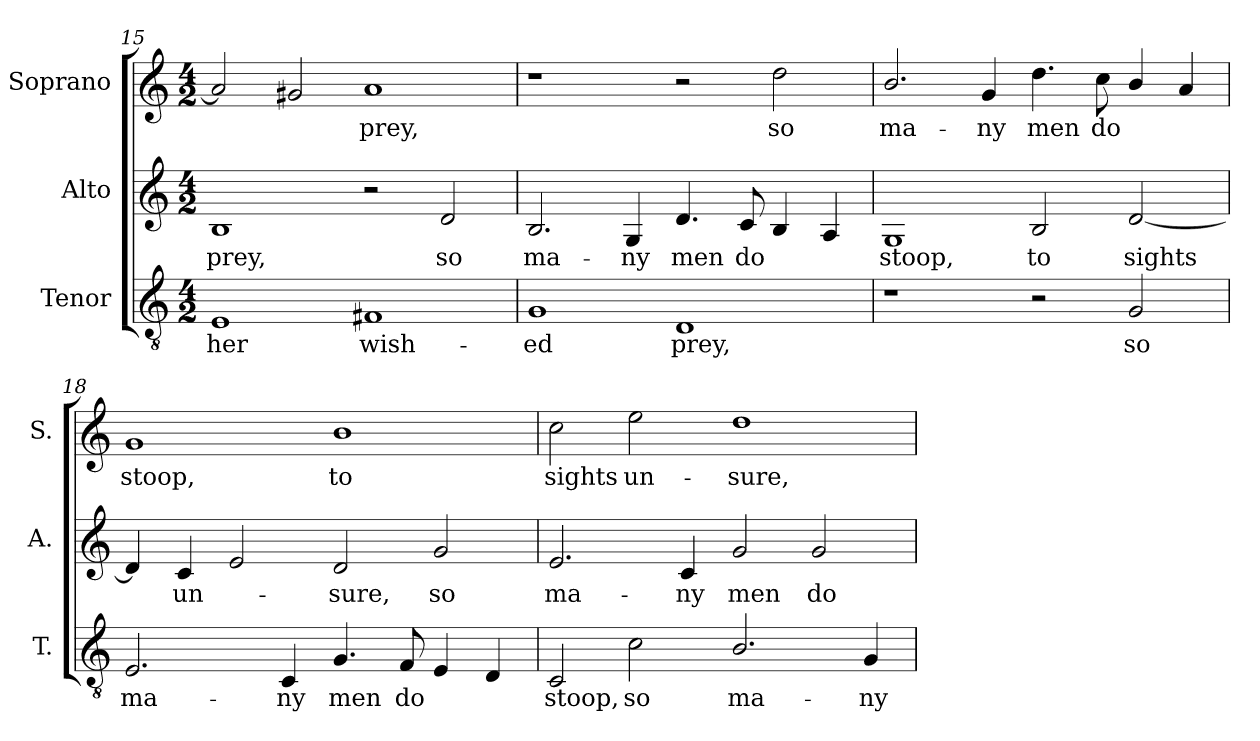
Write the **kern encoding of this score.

**kern	**text	**kern	**text	**kern	**text
*part3	*part3	*part2	*part2	*part1	*part1
*staff3	*staff3	*staff2	*staff2	*staff1	*staff1
*I"Tenor	*	*I"Alto	*	*I"Soprano	*
*I'T.	*	*I'A.	*	*I'S.	*
*clefGv2	*	*clefG2	*	*clefG2	*
*ITrd7c12	*	*	*	*	*
*k[]	*	*k[]	*	*k[]	*
*C:	*	*C:	*	*C:	*
*M4/2	*	*M4/2	*	*M4/2	*
=15	=15	=15	=15	=15	=15
!	!LO:LY:b:color=#000000	!	!	!	!
!	!	!	!LO:LY:b:color=#000000	!	!
1EEi	her	1Bi	prey,	2ai/]	.
.	.	.	.	2g#Xi/	.
!	!LO:LY:b:color=#000000	!	!	!	!
!	!	!	!	!	!LO:LY:b:color=#000000
1FF#Xi	wish-	2r	.	1ai	prey,
!	!	!	!LO:LY:b:color=#000000	!	!
.	.	2di/	so	.	.
=16	=16	=16	=16	=16	=16
!	!LO:LY:b:color=#000000	!	!	!	!
!	!	!	!LO:LY:b:color=#000000	!	!
1GGi	-ed	2.Bi/	ma-	1r	.
!	!	!	!LO:LY:b:color=#000000	!	!
.	.	4Gi/	-ny	.	.
!	!LO:LY:b:color=#000000	!	!	!	!
!	!	!	!LO:LY:b:color=#000000	!	!
1DDi	prey,	4.di/	men	2r	.
!	!	!	!LO:LY:b:color=#000000	!	!
.	.	8ci/	do	.	.
!	!	!	!	!	!LO:LY:b:color=#000000
.	.	4Bi/	.	2ddi\	so
.	.	4Ai/	.	.	.
!!LO:LB:g=z
=17	=17	=17	=17	=17	=17
!	!	!	!LO:LY:b:color=#000000	!	!
!	!	!	!	!	!LO:LY:b:color=#000000
1r	.	1Gi	stoop,	2.bi/	ma-
!	!	!	!	!	!LO:LY:b:color=#000000
.	.	.	.	4gi/	-ny
!	!	!	!LO:LY:b:color=#000000	!	!
!	!	!	!	!	!LO:LY:b:color=#000000
2r	.	2Bi/	to	4.ddi\	men
!	!	!	!	!	!LO:LY:b:color=#000000
.	.	.	.	8cci\	do
!	!LO:LY:b:color=#000000	!	!	!	!
!	!	!	!LO:LY:b:color=#000000	!	!
2GGi/	so	[2di/	sights	4bi/	.
.	.	.	.	4ai/	.
=18	=18	=18	=18	=18	=18
!	!LO:LY:b:color=#000000	!	!	!	!
!	!	!	!	!	!LO:LY:b:color=#000000
2.EEi/	ma-	4di/]	.	1gi	stoop,
!	!	!	!LO:LY:b:color=#000000	!	!
.	.	4ci/	un-	.	.
.	.	2ei/	.	.	.
!	!LO:LY:b:color=#000000	!	!	!	!
4CCi/	-ny	.	.	.	.
!	!LO:LY:b:color=#000000	!	!	!	!
!	!	!	!LO:LY:b:color=#000000	!	!
!	!	!	!	!	!LO:LY:b:color=#000000
4.GGi/	men	2di/	-sure,	1bi	to
!	!LO:LY:b:color=#000000	!	!	!	!
8FFi/	do	.	.	.	.
!	!	!	!LO:LY:b:color=#000000	!	!
4EEi/	.	2gi/	so	.	.
4DDi/	.	.	.	.	.
=19	=19	=19	=19	=19	=19
!	!LO:LY:b:color=#000000	!	!	!	!
!	!	!	!LO:LY:b:color=#000000	!	!
!	!	!	!	!	!LO:LY:b:color=#000000
2CCi/	stoop,	2.ei/	ma-	2cci\	sights
!	!LO:LY:b:color=#000000	!	!	!	!
!	!	!	!	!	!LO:LY:b:color=#000000
2Ci\	so	.	.	2eei\	un-
!	!	!	!LO:LY:b:color=#000000	!	!
.	.	4ci/	-ny	.	.
!	!LO:LY:b:color=#000000	!	!	!	!
!	!	!	!LO:LY:b:color=#000000	!	!
!	!	!	!	!	!LO:LY:b:color=#000000
2.BBi/	ma-	2gi/	men	1ddi	-sure,
!	!	!	!LO:LY:b:color=#000000	!	!
.	.	2gi/	do	.	.
!	!LO:LY:b:color=#000000	!	!	!	!
4GGi/	-ny	.	.	.	.
=	=	=	=	=	=
*-	*-	*-	*-	*-	*-
